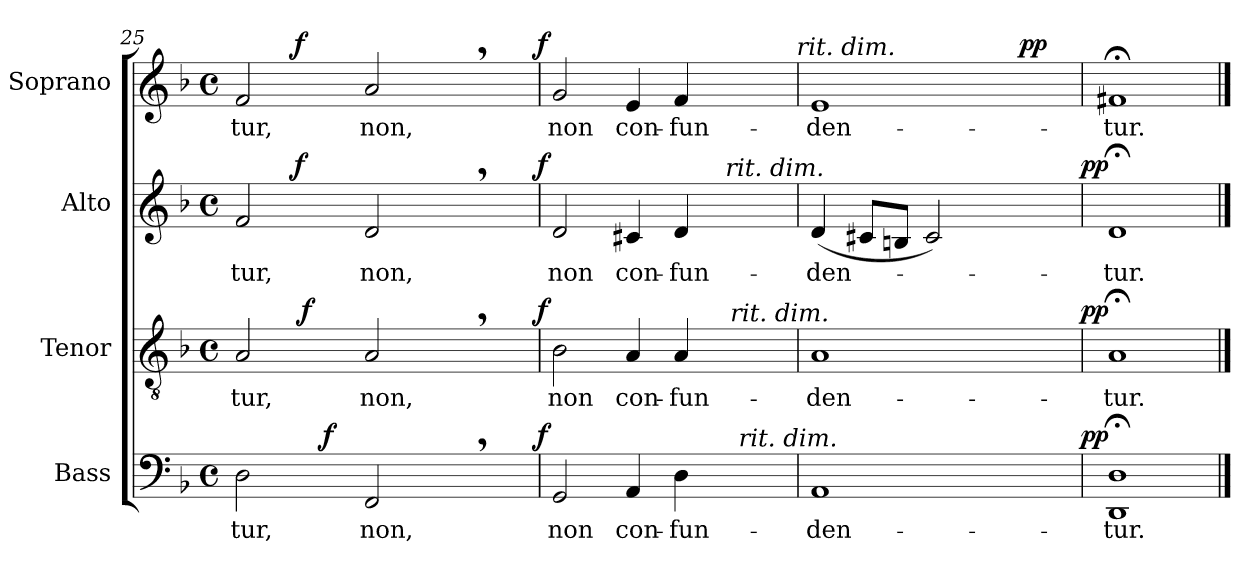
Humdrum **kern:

**kern	**text	**dynam	**kern	**text	**dynam	**kern	**text	**dynam	**kern	**text	**dynam
*part4	*part4	*part4	*part3	*part3	*part3	*part2	*part2	*part2	*part1	*part1	*part1
*staff4	*staff4	*staff4	*staff3	*staff3	*staff3	*staff2	*staff2	*staff2	*staff1	*staff1	*staff1
*I"Bass	*	*	*I"Tenor	*	*	*I"Alto	*	*	*I"Soprano	*	*
*I'B.	*	*	*I'T.	*	*	*I'A.	*	*	*I'S.	*	*
*clefF4	*	*	*clefGv2	*	*	*clefG2	*	*	*clefG2	*	*
*	*	*	*ITrd7c12	*	*	*	*	*	*	*	*
*k[b-]	*	*	*k[b-]	*	*	*k[b-]	*	*	*k[b-]	*	*
*F:	*	*	*F:	*	*	*F:	*	*	*F:	*	*
*M4/4	*	*	*M4/4	*	*	*M4/4	*	*	*M4/4	*	*
*met(c)	*	*	*met(c)	*	*	*met(c)	*	*	*met(c)	*	*
=25	=25	=25	=25	=25	=25	=25	=25	=25	=25	=25	=25
!	!LO:LY:b:color=#000000	!	!	!	!	!	!	!	!	!	!
!	!	!	!	!LO:LY:b:color=#000000	!	!	!	!	!	!	!
!	!	!	!	!	!	!	!LO:LY:b:color=#000000	!	!	!	!
!	!	!	!	!	!	!	!	!	!	!LO:LY:b:color=#000000	!
*^	*	*	*^	*	*	*^	*	*	*^	*	*
*	*^	*	*	*	*^	*	*	*	*^	*	*	*	*^	*	*
2Di\	4ryy	2ryy	-tur,	.	2AAi/	4ryy	2ryy	-tur,	.	2fi/	4ryy	2ryy	-tur,	.	2fi/	4ryy	2ryy	-tur,	.
.	32ryy	.	.	.	.	64ryy	.	.	.	.	64ryy	.	.	.	.	64ryy	.	.	.
.	.	.	.	.	.	128ryy	.	.	.	.	512ryy	.	.	.	.	512ryy	.	.	.
.	.	.	.	.	.	.	.	.	.	.	2ryy	.	.	f	.	2ryy	.	.	f
.	.	.	.	.	.	512ryy	.	.	.	.	.	.	.	.	.	.	.	.	.
.	.	.	.	.	.	2ryy	.	.	f	.	.	.	.	.	.	.	.	.	.
.	64ryy	.	.	.	.	.	.	.	.	.	.	.	.	.	.	.	.	.	.
.	128ryy	.	.	.	.	.	.	.	.	.	.	.	.	.	.	.	.	.	.
.	512ryy	.	.	.	.	.	.	.	.	.	.	.	.	.	.	.	.	.	.
.	2ryy	.	.	f	.	.	.	.	.	.	.	.	.	.	.	.	.	.	.
!	!	!	!LO:LY:b:color=#000000	!	!	!	!	!	!	!	!	!	!	!	!	!	!	!	!
!	!	!	!	!	!	!	!	!LO:LY:b:color=#000000	!	!	!	!	!	!	!	!	!	!	!
!	!	!	!	!	!	!	!	!	!	!	!	!	!LO:LY:b:color=#000000	!	!	!	!	!	!
!	!	!	!	!	!	!	!	!	!	!	!	!	!	!	!	!	!	!LO:LY:b:color=#000000	!
2FF,,i/	.	4ryy	non,	.	2AA,,i/	.	4ryy	non,	.	2d,,i/	.	4ryy	non,	.	2a,,i/	.	4ryy	non,	.
.	.	8ryy	.	.	.	.	8ryy	.	.	.	.	8ryy	.	.	.	.	8ryy	.	.
.	.	.	.	.	.	.	.	.	.	.	8ryy	.	.	.	.	8ryy	.	.	.
.	.	.	.	.	.	8ryy	.	.	.	.	.	.	.	.	.	.	.	.	.
.	8ryy	.	.	.	.	.	.	.	.	.	.	.	.	.	.	.	.	.	.
.	.	16ryy	.	.	.	.	16ryy	.	.	.	.	16ryy	.	.	.	.	16ryy	.	.
.	.	.	.	.	.	.	.	.	.	.	16ryy	.	.	.	.	16ryy	.	.	.
.	.	.	.	.	.	16ryy	.	.	.	.	.	.	.	.	.	.	.	.	.
.	16ryy	.	.	.	.	.	.	.	.	.	.	.	.	.	.	.	.	.	.
.	.	32ryy	.	.	.	.	32ryy	.	.	.	.	32ryy	.	.	.	.	32ryy	.	.
.	.	.	.	.	.	.	.	.	.	.	32ryy	.	.	.	.	32ryy	.	.	.
.	.	.	.	.	.	32ryy	.	.	.	.	.	.	.	.	.	.	.	.	.
.	.	64ryy	.	.	.	.	64ryy	.	.	.	.	64ryy	.	.	.	.	64ryy	.	.
.	.	128...ryy	.	.	.	.	128...ryy	.	.	.	.	128...ryy	.	.	.	.	128...ryy	.	.
.	.	.	.	.	.	.	.	.	.	.	128..ryy	.	.	.	.	128..ryy	.	.	.
.	256.ryy	.	.	.	.	256.ryy	.	.	.	.	.	.	.	.	.	.	.	.	.
.	.	1024ryy	.	f	.	.	1024ryy	.	f	.	.	1024ryy	.	f	.	.	1024ryy	.	f
*v	*v	*v	*	*	*	*	*	*	*	*v	*v	*v	*	*	*v	*v	*v	*	*
*	*	*	*v	*v	*v	*	*	*	*	*	*	*	*
=26	=26	=26	=26	=26	=26	=26	=26	=26	=26	=26	=26
*^	*	*	*^	*	*	*^	*	*	*^	*	*
*	*^	*	*	*	*^	*	*	*	*^	*	*	*	*^	*	*
!	!	!	!LO:LY:b:color=#000000	!	!	!	!	!	!	!	!	!	!	!	!	!	!	!	!
*v	*v	*v	*	*	*	*	*	*	*	*v	*v	*v	*	*	*v	*v	*v	*	*
*	*	*	*v	*v	*v	*	*	*	*	*	*	*	*
*^	*	*	*^	*	*	*^	*	*	*^	*	*
*	*^	*	*	*	*^	*	*	*	*^	*	*	*	*^	*	*
!	!	!	!	!	!	!	!	!LO:LY:b:color=#000000	!	!	!	!	!	!	!	!	!	!	!
*v	*v	*v	*	*	*	*	*	*	*	*v	*v	*v	*	*	*v	*v	*v	*	*
*	*	*	*v	*v	*v	*	*	*	*	*	*	*	*
*^	*	*	*^	*	*	*^	*	*	*^	*	*
*	*^	*	*	*	*^	*	*	*	*^	*	*	*	*^	*	*
!	!	!	!	!	!	!	!	!	!	!	!	!	!LO:LY:b:color=#000000	!	!	!	!	!	!
*v	*v	*v	*	*	*	*	*	*	*	*v	*v	*v	*	*	*v	*v	*v	*	*
*	*	*	*v	*v	*v	*	*	*	*	*	*	*	*
*^	*	*	*^	*	*	*^	*	*	*^	*	*
*	*^	*	*	*	*^	*	*	*	*^	*	*	*	*^	*	*
!	!	!	!	!	!	!	!	!	!	!	!	!	!	!	!	!	!	!LO:LY:b:color=#000000	!
*	*v	*v	*	*	*	*	*	*	*	*	*v	*v	*	*	*	*v	*v	*	*
*	*	*	*	*	*v	*v	*	*	*	*	*	*	*	*	*	*
2GGi/	2ryy	non	.	2BB-i\	2..ryy	non	.	2di/	2ryy	non	.	2gi/	2ryy	non	.
!	!	!LO:LY:b:color=#000000	!	!	!	!	!	!	!	!	!	!	!	!	!
!	!	!	!	!	!	!LO:LY:b:color=#000000	!	!	!	!	!	!	!	!	!
!	!	!	!	!	!	!	!	!	!	!LO:LY:b:color=#000000	!	!	!	!	!
!	!	!	!	!	!	!	!	!	!	!	!	!	!	!LO:LY:b:color=#000000	!
4AAi/	4ryy	con-	.	4AAi/	.	con-	.	4c#Xi/	4ryy	con-	.	4ei/	4ryy	con-	.
!	!	!LO:LY:b:color=#000000	!	!	!	!	!	!	!	!	!	!	!	!	!
!	!	!	!	!	!	!LO:LY:b:color=#000000	!	!	!	!	!	!	!	!	!
!	!	!	!	!	!	!	!	!	!	!LO:LY:b:color=#000000	!	!	!	!	!
!	!	!	!	!	!	!	!	!	!	!	!	!	!	!LO:LY:b:color=#000000	!
4Di\	8ryy	-fun-	.	4AAi/	.	-fun-	.	4di/	16ryy	-fun-	.	4fi/	8ryy	-fun-	.
.	.	.	.	.	.	.	.	.	32ryy	.	.	.	.	.	.
.	.	.	.	.	.	.	.	.	64ryy	.	.	.	.	.	.
.	.	.	.	.	.	.	.	.	128ryy	.	.	.	.	.	.
.	.	.	.	.	.	.	.	.	512ryy	.	.	.	.	.	.
!	!	!	!	!	!	!	!	!	!LO:TX:a:i:t=rit. dim.	!	!	!	!	!	!
.	.	.	.	.	.	.	.	.	8ryy	.	.	.	.	.	.
!	!	!	!	!	!LO:TX:a:i:t=rit. dim.	!	!	!	!	!	!	!	!	!	!
.	128..ryy	.	.	.	8ryy	.	.	.	.	.	.	.	16ryy	.	.
!	!LO:TX:a:i:t=rit. dim.	!	!	!	!	!	!	!	!	!	!	!	!	!	!
.	16ryy	.	.	.	.	.	.	.	.	.	.	.	.	.	.
.	.	.	.	.	.	.	.	.	.	.	.	.	32ryy	.	.
.	32ryy	.	.	.	.	.	.	.	.	.	.	.	.	.	.
.	.	.	.	.	.	.	.	.	.	.	.	.	64ryy	.	.
.	64ryy	.	.	.	.	.	.	.	.	.	.	.	.	.	.
.	.	.	.	.	.	.	.	.	.	.	.	.	128...ryy	.	.
.	.	.	.	.	.	.	.	.	256.ryy	.	.	.	.	.	.
.	512ryy	.	.	.	.	.	.	.	.	.	.	.	.	.	.
!	!	!	!	!	!	!	!	!	!	!	!	!	!LO:TX:a:i:t=rit. dim.	!	!
.	.	.	.	.	.	.	.	.	.	.	.	.	1024ryy	.	.
=27	=27	=27	=27	=27	=27	=27	=27	=27	=27	=27	=27	=27	=27	=27	=27
!	!	!LO:LY:b:color=#000000	!	!	!	!	!	!	!	!	!	!	!	!	!
!	!	!	!	!	!	!LO:LY:b:color=#000000	!	!	!	!	!	!	!	!	!
!	!	!	!	!	!	!	!	!	!	!LO:LY:b:color=#000000	!	!	!	!	!
!	!	!	!	!	!	!	!	!	!	!	!	!	!	!LO:LY:b:color=#000000	!
1AAi	2ryy	-den-	.	1AAi	2ryy	-den-	.	(4di/	2ryy	-den-	.	1ei	2ryy	-den-	.
.	.	.	.	.	.	.	.	8c#Xi/L	.	.	.	.	.	.	.
.	.	.	.	.	.	.	.	8Bni/J	.	.	.	.	.	.	.
.	4ryy	.	.	.	4ryy	.	.	2c#i/)	4ryy	.	.	.	4ryy	.	.
.	8ryy	.	.	.	8ryy	.	.	.	8ryy	.	.	.	16ryy	.	.
.	.	.	.	.	.	.	.	.	.	.	.	.	32ryy	.	.
.	.	.	.	.	.	.	.	.	.	.	.	.	64ryy	.	.
.	.	.	.	.	.	.	.	.	.	.	.	.	512ryy	.	.
.	.	.	.	.	.	.	.	.	.	.	.	.	8ryy	.	pp
.	16ryy	.	.	.	16ryy	.	.	.	16ryy	.	.	.	.	.	.
.	32ryy	.	.	.	32ryy	.	.	.	32ryy	.	.	.	.	.	.
.	64ryy	.	.	.	64ryy	.	.	.	64ryy	.	.	.	.	.	.
.	128...ryy	.	.	.	128...ryy	.	.	.	128...ryy	.	.	.	.	.	.
.	.	.	.	.	.	.	.	.	.	.	.	.	128..ryy	.	.
.	1024ryy	.	pp	.	1024ryy	.	pp	.	1024ryy	.	pp	.	.	.	.
*v	*v	*	*	*	*	*	*	*v	*v	*	*	*v	*v	*	*
*	*	*	*v	*v	*	*	*	*	*	*	*	*
=28	=28	=28	=28	=28	=28	=28	=28	=28	=28	=28	=28
*^	*	*	*^	*	*	*^	*	*	*^	*	*
!	!	!LO:LY:b:color=#000000	!	!	!	!	!	!	!	!	!	!	!	!	!
*v	*v	*	*	*	*	*	*	*v	*v	*	*	*v	*v	*	*
*	*	*	*v	*v	*	*	*	*	*	*	*	*
*^	*	*	*^	*	*	*^	*	*	*^	*	*
!	!	!	!	!	!	!LO:LY:b:color=#000000	!	!	!	!	!	!	!	!	!
*v	*v	*	*	*	*	*	*	*v	*v	*	*	*v	*v	*	*
*	*	*	*v	*v	*	*	*	*	*	*	*	*
*^	*	*	*^	*	*	*^	*	*	*^	*	*
!	!	!	!	!	!	!	!	!	!	!LO:LY:b:color=#000000	!	!	!	!	!
*v	*v	*	*	*	*	*	*	*v	*v	*	*	*v	*v	*	*
*	*	*	*v	*v	*	*	*	*	*	*	*	*
*^	*	*	*^	*	*	*^	*	*	*^	*	*
!	!	!	!	!	!	!	!	!	!	!	!	!	!	!LO:LY:b:color=#000000	!
*v	*v	*	*	*	*	*	*	*v	*v	*	*	*v	*v	*	*
*	*	*	*v	*v	*	*	*	*	*	*	*	*
1DDi; 1Di;	-tur.	.	1AA;i	-tur.	.	1d;i	-tur.	.	1f#X;i	-tur.	.
==	==	==	==	==	==	==	==	==	==	==	==
*-	*-	*-	*-	*-	*-	*-	*-	*-	*-	*-	*-
